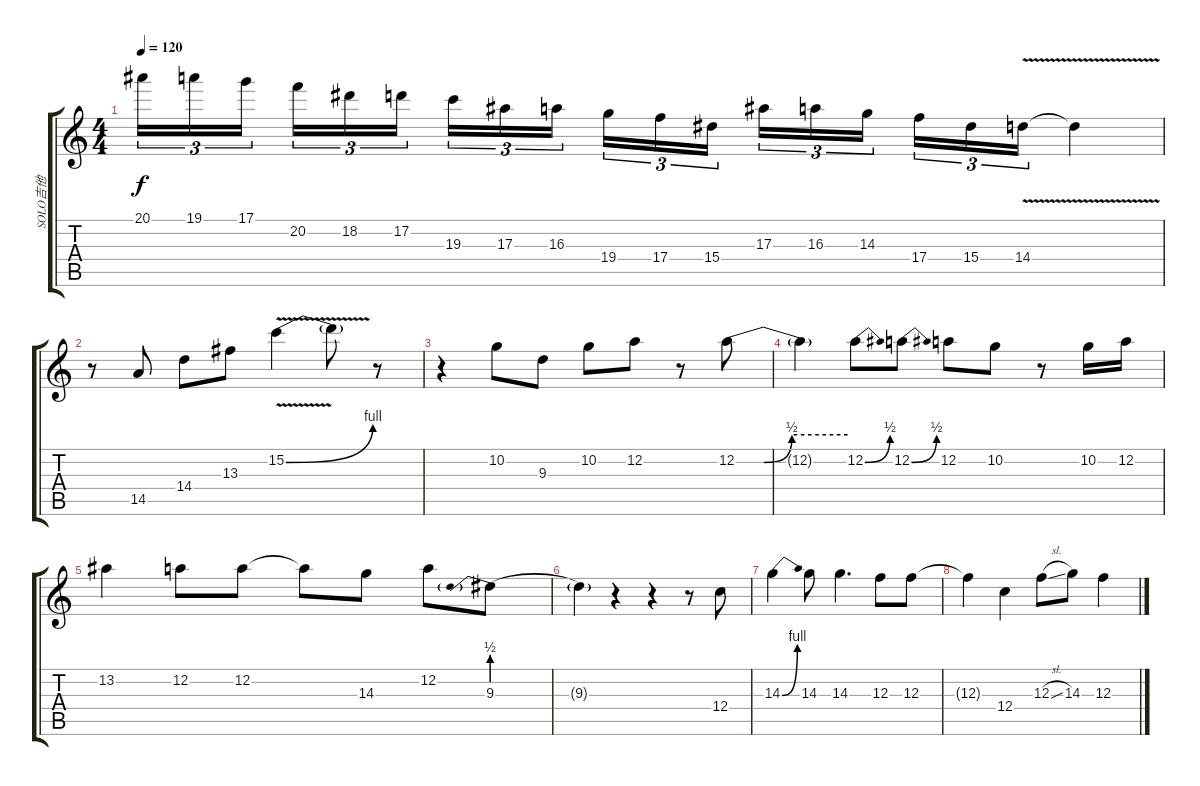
\track ("SOLO吉他" "SOLO吉他") {instrument overdrivenguitar}
\staff {score tabs}
\tuning (D4 A3 F3 C3 G2 D2) {hide}
\ts (4 4)
\tempo 120
\clef g2
\ks c
20.1.16{tu (3 2) dy f} 19.1.16{tu (3 2)} 17.1.16{tu (3 2) beam splitsecondary} 20.2.16{tu (3 2)} 18.2.16{tu (3 2)} 17.2.16{tu (3 2)} 19.3.16{tu (3 2)} 17.3.16{tu (3 2)} 16.3.16{tu (3 2) beam splitsecondary} 19.4.16{tu (3 2)} 17.4.16{tu (3 2)} 15.4.16{tu (3 2)} 17.3.16{tu (3 2)} 16.3.16{tu (3 2)} 14.3.16{tu (3 2) beam splitsecondary} 17.4.16{tu (3 2)} 15.4.16{tu (3 2)} 14.4{v}.16{tu (3 2)} 14.4{t}.4 |
r.8 14.5.8 14.4.8 13.3.8 15.2{be (bend 0 0 60 4) v}.4 15.2{t}.8 r.8 |
r.4 10.2.8 9.3.8 10.2.8 12.2.8 r.8 12.2{be (custom 0 0 15 0 30 2 60 2)}.8 |
12.2{t}.4 12.2{be (bend 0 0 60 2)}.8 12.2{be (bend 0 0 60 2)}.8 12.2.8 10.2.8 r.8 10.2.16 12.2.16 |
13.2.4 12.2.8 12.2.8 12.2{t}.8 14.3.8 12.2.8 9.3{be (prebend 0 2 60 2)}.8 |
9.3{t}.4 r.4 r.4 r.8 12.4.8 |
14.3{be (bend 0 0 60 4)}.4 14.3.8 14.3.4{d} 12.3.8 12.3.8 |
12.3{t}.4 12.4.4 12.3{sl}.8 14.3.8 12.3.4
